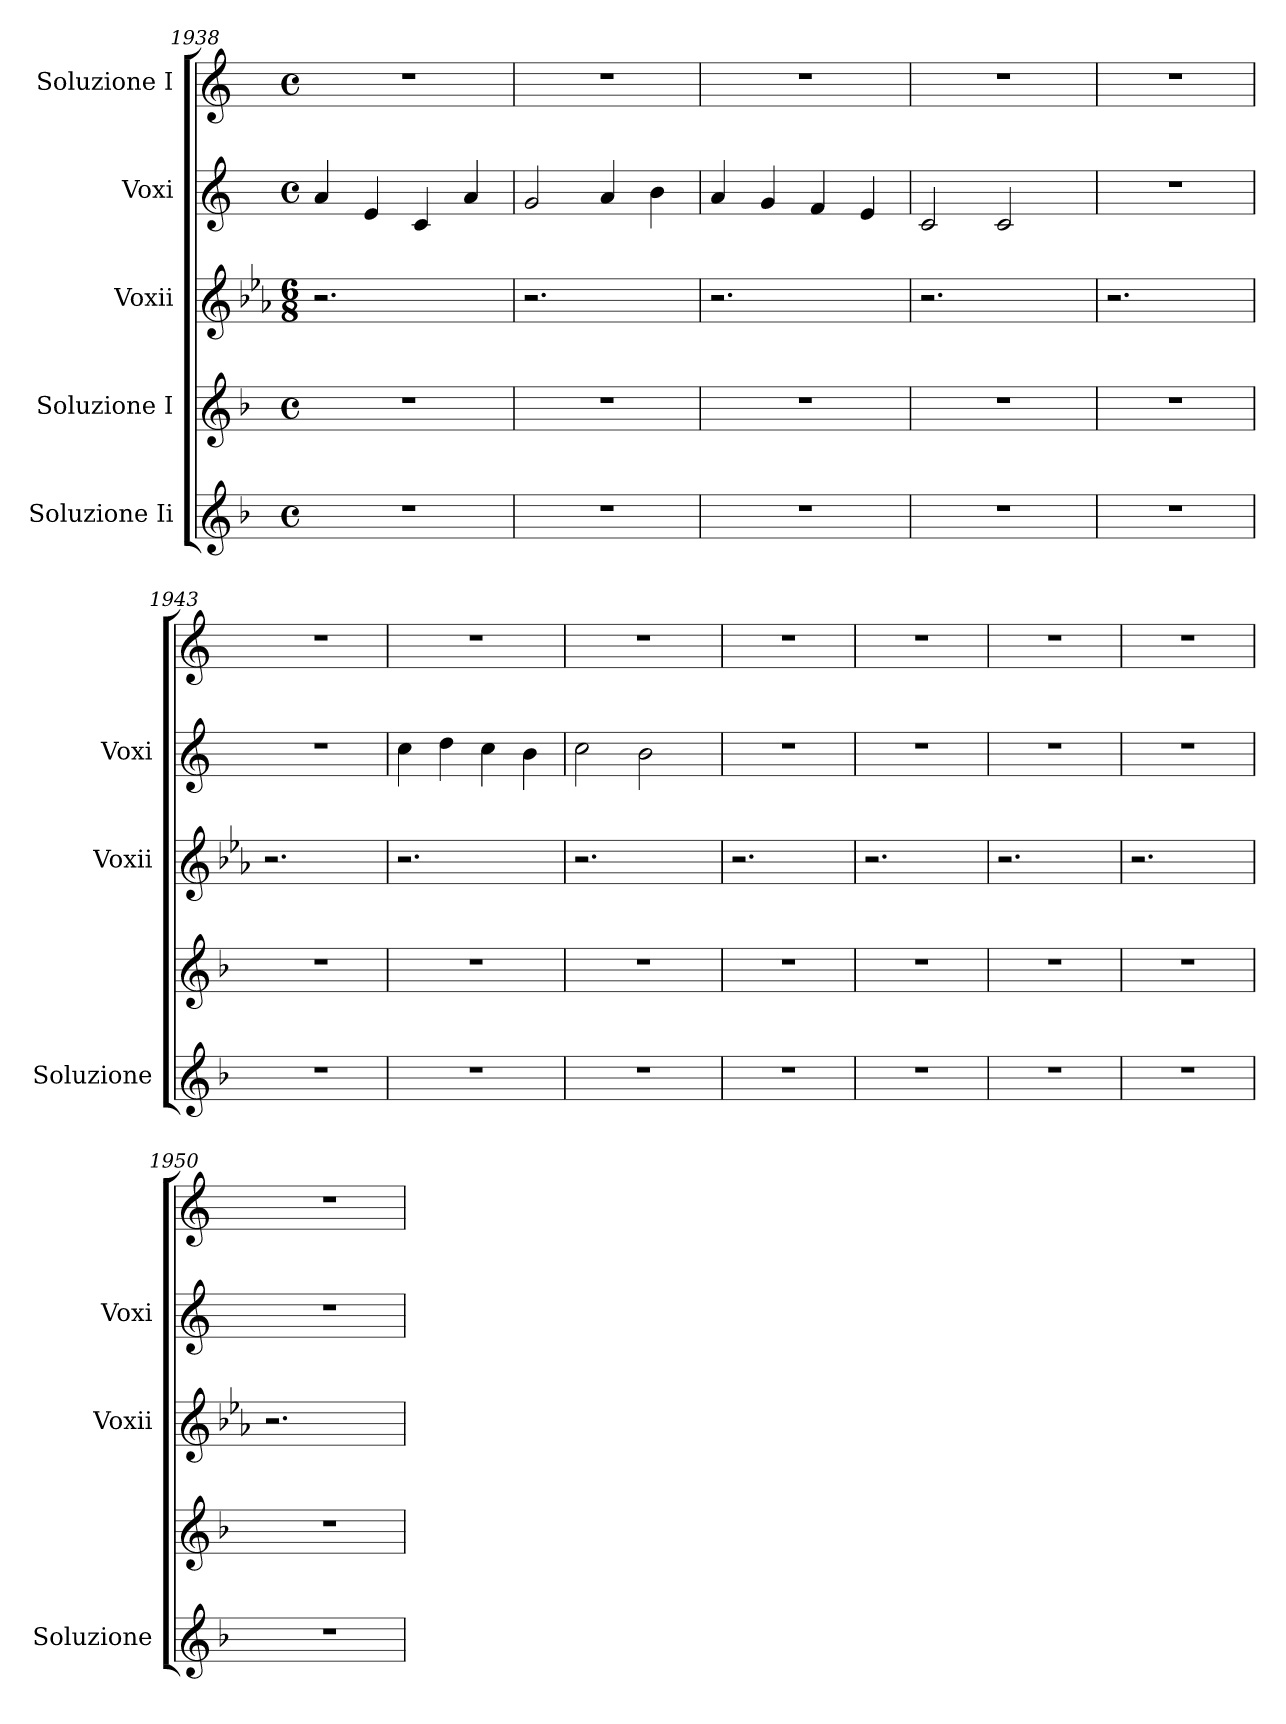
**kern	**kern	**kern	**kern	**kern
*part5	*part4	*part3	*part2	*part1
*staff5	*staff4	*staff3	*staff2	*staff1
*I"Soluzione Ii	*I"Soluzione I	*I"Voxii	*I"Voxi	*I"Soluzione I
*I'Soluzione	*	*I'Voxii	*I'Voxi	*
*clefG2	*clefG2	*clefG2	*clefG2	*clefG2
*k[b-]	*k[b-]	*k[b-e-a-]	*k[]	*k[]
*F:	*F:	*E-:	*C:	*C:
*M4/4	*M4/4	*M6/8	*M4/4	*M4/4
*met(c)	*met(c)	*	*met(c)	*met(c)
=1938	=1938	=1938	=1938	=1938
1r	1r	2.r	4a/	1r
.	.	.	4e/	.
.	.	.	4c/	.
.	.	4ryy	4a/	.
=1939	=1939	=1939	=1939	=1939
1r	1r	2.r	2g/	1r
.	.	.	4a/	.
.	.	4ryy	4b\	.
=1940	=1940	=1940	=1940	=1940
1r	1r	2.r	4a/	1r
.	.	.	4g/	.
.	.	.	4f/	.
.	.	4ryy	4e/	.
!!LO:LB:g=z
=1941	=1941	=1941	=1941	=1941
1r	1r	2.r	2c/	1r
.	.	.	2c/	.
.	.	4ryy	.	.
=1942	=1942	=1942	=1942	=1942
1r	1r	2.r	1r	1r
.	.	4ryy	.	.
=1943	=1943	=1943	=1943	=1943
1r	1r	2.r	1r	1r
.	.	4ryy	.	.
=1944	=1944	=1944	=1944	=1944
1r	1r	2.r	4cc\	1r
.	.	.	4dd\	.
.	.	.	4cc\	.
.	.	4ryy	4b\	.
=1945	=1945	=1945	=1945	=1945
1r	1r	2.r	2cc\	1r
.	.	.	2b\	.
.	.	4ryy	.	.
=1946	=1946	=1946	=1946	=1946
1r	1r	2.r	1r	1r
.	.	4ryy	.	.
=1947	=1947	=1947	=1947	=1947
1r	1r	2.r	1r	1r
.	.	4ryy	.	.
=1948	=1948	=1948	=1948	=1948
1r	1r	2.r	1r	1r
.	.	4ryy	.	.
=1949	=1949	=1949	=1949	=1949
1r	1r	2.r	1r	1r
.	.	4ryy	.	.
=1950	=1950	=1950	=1950	=1950
1r	1r	2.r	1r	1r
.	.	4ryy	.	.
=	=	=	=	=
*-	*-	*-	*-	*-
